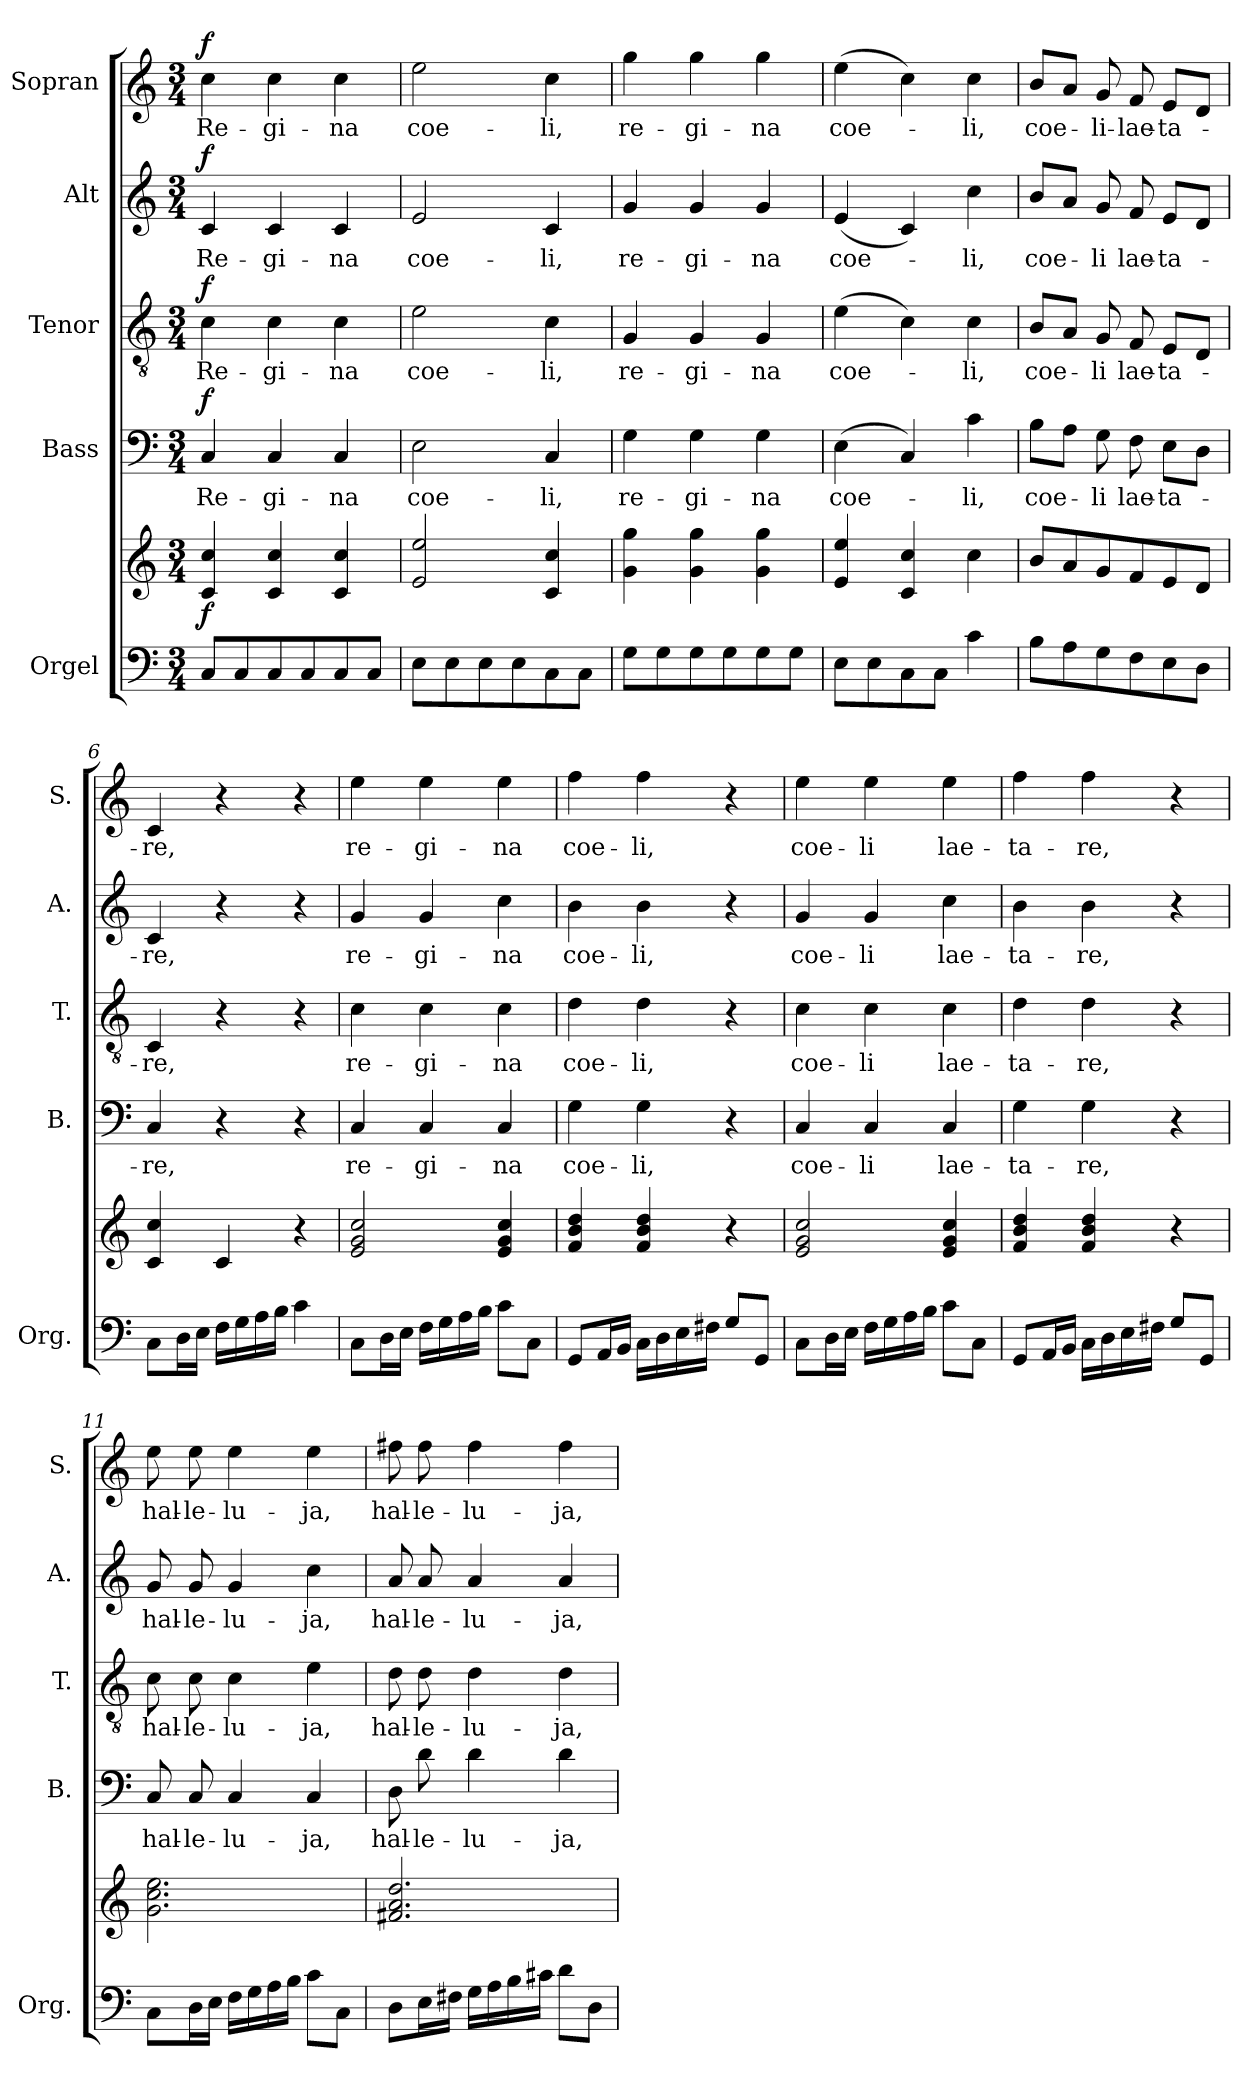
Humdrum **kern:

**kern	**kern	**dynam	**kern	**text	**dynam	**kern	**text	**dynam	**kern	**text	**dynam	**kern	**text	**dynam
*part5	*part5	*part5	*part4	*part4	*part4	*part3	*part3	*part3	*part2	*part2	*part2	*part1	*part1	*part1
*staff6	*staff5	*staff5/6	*staff4	*staff4	*staff4	*staff3	*staff3	*staff3	*staff2	*staff2	*staff2	*staff1	*staff1	*staff1
*I"Orgel	*	*	*I"Bass	*	*	*I"Tenor	*	*	*I"Alt	*	*	*I"Sopran	*	*
*I'Org.	*	*	*I'B.	*	*	*I'T.	*	*	*I'A.	*	*	*I'S.	*	*
*clefF4	*clefG2	*	*clefF4	*	*	*clefGv2	*	*	*clefG2	*	*	*clefG2	*	*
*k[]	*k[]	*	*k[]	*	*	*k[]	*	*	*k[]	*	*	*k[]	*	*
*C:	*C:	*	*C:	*	*	*C:	*	*	*C:	*	*	*C:	*	*
*M3/4	*M3/4	*	*M3/4	*	*	*M3/4	*	*	*M3/4	*	*	*M3/4	*	*
=1	=1	=1	=1	=1	=1	=1	=1	=1	=1	=1	=1	=1	=1	=1
!	!	!LO:DY:b	!	!LO:LY:b	!LO:DY:a	!	!LO:LY:b	!LO:DY:a	!	!LO:LY:b	!LO:DY:a	!	!LO:LY:b	!LO:DY:a
8C/L	4c/ 4cc/	f	4C/	Re-	f	4c\	Re-	f	4c/	Re-	f	4cc\	Re-	f
8C/	.	.	.	.	.	.	.	.	.	.	.	.	.	.
!	!	!	!	!LO:LY:b	!	!	!LO:LY:b	!	!	!LO:LY:b	!	!	!LO:LY:b	!
8C/	4c/ 4cc/	.	4C/	-gi-	.	4c\	-gi-	.	4c/	-gi-	.	4cc\	-gi-	.
8C/	.	.	.	.	.	.	.	.	.	.	.	.	.	.
!	!	!	!	!LO:LY:b	!	!	!LO:LY:b	!	!	!LO:LY:b	!	!	!LO:LY:b	!
8C/	4c/ 4cc/	.	4C/	-na	.	4c\	-na	.	4c/	-na	.	4cc\	-na	.
8C/J	.	.	.	.	.	.	.	.	.	.	.	.	.	.
=2	=2	=2	=2	=2	=2	=2	=2	=2	=2	=2	=2	=2	=2	=2
!	!	!	!	!LO:LY:b	!	!	!LO:LY:b	!	!	!LO:LY:b	!	!	!LO:LY:b	!
8E\L	2e/ 2ee/	.	2E\	coe-	.	2e\	coe-	.	2e/	coe-	.	2ee\	coe-	.
8E\	.	.	.	.	.	.	.	.	.	.	.	.	.	.
8E\	.	.	.	.	.	.	.	.	.	.	.	.	.	.
8E\	.	.	.	.	.	.	.	.	.	.	.	.	.	.
!	!	!	!	!LO:LY:b	!	!	!LO:LY:b	!	!	!LO:LY:b	!	!	!LO:LY:b	!
8C\	4c/ 4cc/	.	4C/	-li,	.	4c\	-li,	.	4c/	-li,	.	4cc\	-li,	.
8C\J	.	.	.	.	.	.	.	.	.	.	.	.	.	.
=3	=3	=3	=3	=3	=3	=3	=3	=3	=3	=3	=3	=3	=3	=3
!	!	!	!	!LO:LY:b	!	!	!LO:LY:b	!	!	!LO:LY:b	!	!	!LO:LY:b	!
8G\L	4g\ 4gg\	.	4G\	re-	.	4G/	re-	.	4g/	re-	.	4gg\	re-	.
8G\	.	.	.	.	.	.	.	.	.	.	.	.	.	.
!	!	!	!	!LO:LY:b	!	!	!LO:LY:b	!	!	!LO:LY:b	!	!	!LO:LY:b	!
8G\	4g\ 4gg\	.	4G\	-gi-	.	4G/	-gi-	.	4g/	-gi-	.	4gg\	-gi-	.
8G\	.	.	.	.	.	.	.	.	.	.	.	.	.	.
!	!	!	!	!LO:LY:b	!	!	!LO:LY:b	!	!	!LO:LY:b	!	!	!LO:LY:b	!
8G\	4g\ 4gg\	.	4G\	-na	.	4G/	-na	.	4g/	-na	.	4gg\	-na	.
8G\J	.	.	.	.	.	.	.	.	.	.	.	.	.	.
=4	=4	=4	=4	=4	=4	=4	=4	=4	=4	=4	=4	=4	=4	=4
!	!	!	!	!LO:LY:b	!	!	!LO:LY:b	!	!	!LO:LY:b	!	!	!LO:LY:b	!
8E\L	4e/ 4ee/	.	(>4E\	coe-	.	(>4e\	coe-	.	(<4e/	coe-	.	(>4ee\	coe-	.
8E\	.	.	.	.	.	.	.	.	.	.	.	.	.	.
8C\	4c/ 4cc/	.	4C/)	.	.	4c\)	.	.	4c/)	.	.	4cc\)	.	.
8C\J	.	.	.	.	.	.	.	.	.	.	.	.	.	.
!	!	!	!	!LO:LY:b	!	!	!LO:LY:b	!	!	!LO:LY:b	!	!	!LO:LY:b	!
4c\	4cc\	.	4c\	-li,	.	4c\	-li,	.	4cc\	-li,	.	4cc\	-li,	.
=5	=5	=5	=5	=5	=5	=5	=5	=5	=5	=5	=5	=5	=5	=5
!	!	!	!	!LO:LY:b	!	!	!LO:LY:b	!	!	!LO:LY:b	!	!	!LO:LY:b	!
8B\L	8b/L	.	8B\L	coe-	.	8B/L	coe-	.	8b/L	coe-	.	8b/L	coe-	.
8A\	8a/	.	8A\J	.	.	8A/J	.	.	8a/J	.	.	8a/J	.	.
!	!	!	!	!LO:LY:b	!	!	!LO:LY:b	!	!	!LO:LY:b	!	!	!LO:LY:b	!
8G\	8g/	.	8G\	-li	.	8G/	-li	.	8g/	-li	.	8g/	-li-	.
!	!	!	!	!LO:LY:b	!	!	!LO:LY:b	!	!	!LO:LY:b	!	!	!LO:LY:b	!
8F\	8f/	.	8F\	lae-	.	8F/	lae-	.	8f/	lae-	.	8f/	-lae-	.
!	!	!	!	!LO:LY:b	!	!	!LO:LY:b	!	!	!LO:LY:b	!	!	!LO:LY:b	!
8E\	8e/	.	8E\L	-ta-	.	8E/L	-ta-	.	8e/L	-ta-	.	8e/L	-ta-	.
8D\J	8d/J	.	8D\J	.	.	8D/J	.	.	8d/J	.	.	8d/J	.	.
=6	=6	=6	=6	=6	=6	=6	=6	=6	=6	=6	=6	=6	=6	=6
!	!	!	!	!LO:LY:b	!	!	!LO:LY:b	!	!	!LO:LY:b	!	!	!LO:LY:b	!
8C\L	4c/ 4cc/	.	4C/	-re,	.	4C/	-re,	.	4c/	-re,	.	4c/	-re,	.
16D\L	.	.	.	.	.	.	.	.	.	.	.	.	.	.
16E\JJ	.	.	.	.	.	.	.	.	.	.	.	.	.	.
16F\LL	4c/	.	4r	.	.	4r	.	.	4r	.	.	4r	.	.
16G\	.	.	.	.	.	.	.	.	.	.	.	.	.	.
16A\	.	.	.	.	.	.	.	.	.	.	.	.	.	.
16B\JJ	.	.	.	.	.	.	.	.	.	.	.	.	.	.
4c\	4r	.	4r	.	.	4r	.	.	4r	.	.	4r	.	.
!!LO:LB:g=z
=7	=7	=7	=7	=7	=7	=7	=7	=7	=7	=7	=7	=7	=7	=7
!	!	!	!	!LO:LY:b	!	!	!LO:LY:b	!	!	!LO:LY:b	!	!	!LO:LY:b	!
8C\L	2e/ 2g/ 2cc/	.	4C/	re-	.	4c\	re-	.	4g/	re-	.	4ee\	re-	.
16D\L	.	.	.	.	.	.	.	.	.	.	.	.	.	.
16E\JJ	.	.	.	.	.	.	.	.	.	.	.	.	.	.
!	!	!	!	!LO:LY:b	!	!	!LO:LY:b	!	!	!LO:LY:b	!	!	!LO:LY:b	!
16F\LL	.	.	4C/	-gi-	.	4c\	-gi-	.	4g/	-gi-	.	4ee\	-gi-	.
16G\	.	.	.	.	.	.	.	.	.	.	.	.	.	.
16A\	.	.	.	.	.	.	.	.	.	.	.	.	.	.
16B\JJ	.	.	.	.	.	.	.	.	.	.	.	.	.	.
!	!	!	!	!LO:LY:b	!	!	!LO:LY:b	!	!	!LO:LY:b	!	!	!LO:LY:b	!
8c\L	4e/ 4g/ 4cc/	.	4C/	-na	.	4c\	-na	.	4cc\	-na	.	4ee\	-na	.
8C\J	.	.	.	.	.	.	.	.	.	.	.	.	.	.
=8	=8	=8	=8	=8	=8	=8	=8	=8	=8	=8	=8	=8	=8	=8
!	!	!	!	!LO:LY:b	!	!	!LO:LY:b	!	!	!LO:LY:b	!	!	!LO:LY:b	!
8GG/L	4f/ 4b/ 4dd/	.	4G\	coe-	.	4d\	coe-	.	4b\	coe-	.	4ff\	coe-	.
16AA/L	.	.	.	.	.	.	.	.	.	.	.	.	.	.
16BB/JJ	.	.	.	.	.	.	.	.	.	.	.	.	.	.
!	!	!	!	!LO:LY:b	!	!	!LO:LY:b	!	!	!LO:LY:b	!	!	!LO:LY:b	!
16C\LL	4f/ 4b/ 4dd/	.	4G\	-li,	.	4d\	-li,	.	4b\	-li,	.	4ff\	-li,	.
16D\	.	.	.	.	.	.	.	.	.	.	.	.	.	.
16E\	.	.	.	.	.	.	.	.	.	.	.	.	.	.
16F#X\JJ	.	.	.	.	.	.	.	.	.	.	.	.	.	.
8G/L	4r	.	4r	.	.	4r	.	.	4r	.	.	4r	.	.
8GG/J	.	.	.	.	.	.	.	.	.	.	.	.	.	.
=9	=9	=9	=9	=9	=9	=9	=9	=9	=9	=9	=9	=9	=9	=9
!	!	!	!	!LO:LY:b	!	!	!LO:LY:b	!	!	!LO:LY:b	!	!	!LO:LY:b	!
8C\L	2e/ 2g/ 2cc/	.	4C/	coe-	.	4c\	coe-	.	4g/	coe-	.	4ee\	coe-	.
16D\L	.	.	.	.	.	.	.	.	.	.	.	.	.	.
16E\JJ	.	.	.	.	.	.	.	.	.	.	.	.	.	.
!	!	!	!	!LO:LY:b	!	!	!LO:LY:b	!	!	!LO:LY:b	!	!	!LO:LY:b	!
16F\LL	.	.	4C/	-li	.	4c\	-li	.	4g/	-li	.	4ee\	-li	.
16G\	.	.	.	.	.	.	.	.	.	.	.	.	.	.
16A\	.	.	.	.	.	.	.	.	.	.	.	.	.	.
16B\JJ	.	.	.	.	.	.	.	.	.	.	.	.	.	.
!	!	!	!	!LO:LY:b	!	!	!LO:LY:b	!	!	!LO:LY:b	!	!	!LO:LY:b	!
8c\L	4e/ 4g/ 4cc/	.	4C/	lae-	.	4c\	lae-	.	4cc\	lae-	.	4ee\	lae-	.
8C\J	.	.	.	.	.	.	.	.	.	.	.	.	.	.
=10	=10	=10	=10	=10	=10	=10	=10	=10	=10	=10	=10	=10	=10	=10
!	!	!	!	!LO:LY:b	!	!	!LO:LY:b	!	!	!LO:LY:b	!	!	!LO:LY:b	!
8GG/L	4f/ 4b/ 4dd/	.	4G\	-ta-	.	4d\	-ta-	.	4b\	-ta-	.	4ff\	-ta-	.
16AA/L	.	.	.	.	.	.	.	.	.	.	.	.	.	.
16BB/JJ	.	.	.	.	.	.	.	.	.	.	.	.	.	.
!	!	!	!	!LO:LY:b	!	!	!LO:LY:b	!	!	!LO:LY:b	!	!	!LO:LY:b	!
16C\LL	4f/ 4b/ 4dd/	.	4G\	-re,	.	4d\	-re,	.	4b\	-re,	.	4ff\	-re,	.
16D\	.	.	.	.	.	.	.	.	.	.	.	.	.	.
16E\	.	.	.	.	.	.	.	.	.	.	.	.	.	.
16F#X\JJ	.	.	.	.	.	.	.	.	.	.	.	.	.	.
8G/L	4r	.	4r	.	.	4r	.	.	4r	.	.	4r	.	.
8GG/J	.	.	.	.	.	.	.	.	.	.	.	.	.	.
=11	=11	=11	=11	=11	=11	=11	=11	=11	=11	=11	=11	=11	=11	=11
!	!	!	!	!LO:LY:b	!	!	!LO:LY:b	!	!	!LO:LY:b	!	!	!LO:LY:b	!
8C\L	2.g\ 2.cc\ 2.ee\	.	8C/	hal-	.	8c\	hal-	.	8g/	hal-	.	8ee\	hal-	.
!	!	!	!	!LO:LY:b	!	!	!LO:LY:b	!	!	!LO:LY:b	!	!	!LO:LY:b	!
16D\L	.	.	8C/	-le-	.	8c\	-le-	.	8g/	-le-	.	8ee\	-le-	.
16E\JJ	.	.	.	.	.	.	.	.	.	.	.	.	.	.
!	!	!	!	!LO:LY:b	!	!	!LO:LY:b	!	!	!LO:LY:b	!	!	!LO:LY:b	!
16F\LL	.	.	4C/	-lu-	.	4c\	-lu-	.	4g/	-lu-	.	4ee\	-lu-	.
16G\	.	.	.	.	.	.	.	.	.	.	.	.	.	.
16A\	.	.	.	.	.	.	.	.	.	.	.	.	.	.
16B\JJ	.	.	.	.	.	.	.	.	.	.	.	.	.	.
!	!	!	!	!LO:LY:b	!	!	!LO:LY:b	!	!	!LO:LY:b	!	!	!LO:LY:b	!
8c\L	.	.	4C/	-ja,	.	4e\	-ja,	.	4cc\	-ja,	.	4ee\	-ja,	.
8C\J	.	.	.	.	.	.	.	.	.	.	.	.	.	.
!!LO:PB:g=z
=12	=12	=12	=12	=12	=12	=12	=12	=12	=12	=12	=12	=12	=12	=12
!	!	!	!	!LO:LY:b	!	!	!LO:LY:b	!	!	!LO:LY:b	!	!	!LO:LY:b	!
8D\L	2.f#X/ 2.a/ 2.dd/	.	8D\	hal-	.	8d\	hal-	.	8a/	hal-	.	8ff#X\	hal-	.
!	!	!	!	!LO:LY:b	!	!	!LO:LY:b	!	!	!LO:LY:b	!	!	!LO:LY:b	!
16E\L	.	.	8d\	-le-	.	8d\	-le-	.	8a/	-le-	.	8ff#\	-le-	.
16F#X\JJ	.	.	.	.	.	.	.	.	.	.	.	.	.	.
!	!	!	!	!LO:LY:b	!	!	!LO:LY:b	!	!	!LO:LY:b	!	!	!LO:LY:b	!
16G\LL	.	.	4d\	-lu-	.	4d\	-lu-	.	4a/	-lu-	.	4ff#\	-lu-	.
16A\	.	.	.	.	.	.	.	.	.	.	.	.	.	.
16B\	.	.	.	.	.	.	.	.	.	.	.	.	.	.
16c#X\JJ	.	.	.	.	.	.	.	.	.	.	.	.	.	.
!	!	!	!	!LO:LY:b	!	!	!LO:LY:b	!	!	!LO:LY:b	!	!	!LO:LY:b	!
8d\L	.	.	4d\	-ja,	.	4d\	-ja,	.	4a/	-ja,	.	4ff#\	-ja,	.
8D\J	.	.	.	.	.	.	.	.	.	.	.	.	.	.
=	=	=	=	=	=	=	=	=	=	=	=	=	=	=
*-	*-	*-	*-	*-	*-	*-	*-	*-	*-	*-	*-	*-	*-	*-
